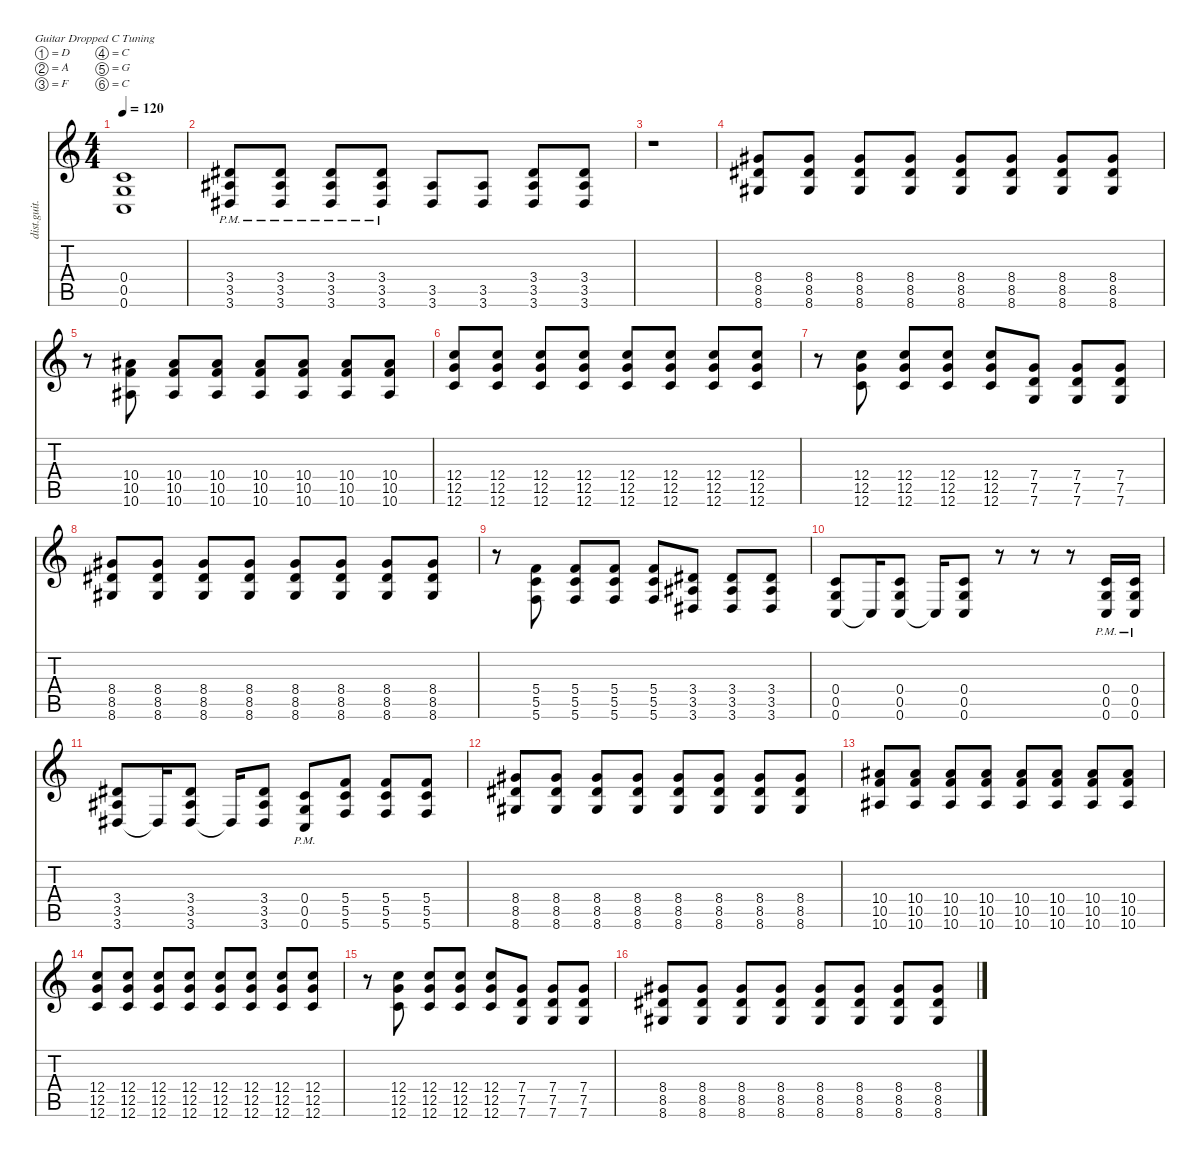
\defaultSystemsLayout 4
\hideDynamics
\bracketExtendMode nobrackets
\otherSystemsTrackNameOrientation horizontal
\track ("riff" "dist.guit.") {instrument distortionguitar}
\staff {score tabs}
\tuning (D4 A3 F3 C3 G2 C2)
\ts (4 4)
\tempo 120
\clef g2
\ks c
(0.5 0.6 0.4).1{dy mf beam Up} |
(3.6{pm acc #} 3.5{pm acc #} 3.4{pm acc #}).8{beam Up} (3.4{pm acc #} 3.5{pm acc #} 3.6{pm acc #}).8{beam Up} (3.5{pm acc #} 3.6{pm acc #} 3.4{pm acc #}).8{beam Up} (3.6{pm acc #} 3.5{pm acc #} 3.4{pm acc #}).8{beam Up} (3.6{acc #} 3.5{acc #}).8{beam Up} (3.6{acc #} 3.5{acc #}).8{beam Up} (3.6{acc #} 3.5{acc #} 3.4{acc #}).8{beam Up} (3.6{acc #} 3.5{acc #} 3.4{acc #}).8{beam Up} |
r.1{beam Down} |
(8.6{acc #} 8.4{acc #} 8.5{acc #}).8{beam Up} (8.6{acc #} 8.5{acc #} 8.4{acc #}).8{beam Up} (8.6{acc #} 8.4{acc #} 8.5{acc #}).8{beam Up} (8.6{acc #} 8.5{acc #} 8.4{acc #}).8{beam Up} (8.6{acc #} 8.4{acc #} 8.5{acc #}).8{beam Up} (8.6{acc #} 8.5{acc #} 8.4{acc #}).8{beam Up} (8.6{acc #} 8.4{acc #} 8.5{acc #}).8{beam Up} (8.6{acc #} 8.5{acc #} 8.4{acc #}).8{beam Up} |
r.8{beam Down} (10.6{acc #} 10.5 10.4{acc #}).8{beam Up} (10.6{acc #} 10.5 10.4{acc #}).8{beam Up} (10.6{acc #} 10.5 10.4{acc #}).8{beam Up} (10.6{acc #} 10.5 10.4{acc #}).8{beam Up} (10.6{acc #} 10.5 10.4{acc #}).8{beam Up} (10.6{acc #} 10.4{acc #} 10.5).8{beam Up} (10.6{acc #} 10.5 10.4{acc #}).8{beam Up} |
(12.6 12.5 12.4).8{beam Up} (12.6 12.5 12.4).8{beam Up} (12.6 12.5 12.4).8{beam Up} (12.6 12.5 12.4).8{beam Up} (12.6 12.5 12.4).8{beam Up} (12.6 12.5 12.4).8{beam Up} (12.6 12.5 12.4).8{beam Up} (12.6 12.5 12.4).8{beam Up} |
r.8{beam Down} (12.6 12.4 12.5).8{beam Up} (12.6 12.5 12.4).8{beam Up} (12.6 12.4 12.5).8{beam Up} (12.6 12.5 12.4).8{beam Up} (7.6 7.4 7.5).8{beam Up} (7.6 7.5 7.4).8{beam Up} (7.6 7.5 7.4).8{beam Up} |
(8.6{acc #} 8.5{acc #} 8.4{acc #}).8{beam Up} (8.6{acc #} 8.5{acc #} 8.4{acc #}).8{beam Up} (8.6{acc #} 8.5{acc #} 8.4{acc #}).8{beam Up} (8.6{acc #} 8.5{acc #} 8.4{acc #}).8{beam Up} (8.6{acc #} 8.5{acc #} 8.4{acc #}).8{beam Up} (8.6{acc #} 8.5{acc #} 8.4{acc #}).8{beam Up} (8.6{acc #} 8.5{acc #} 8.4{acc #}).8{beam Up} (8.6{acc #} 8.5{acc #} 8.4{acc #}).8{beam Up} |
r.8{beam Down} (5.6 5.5 5.4).8{beam Up} (5.6 5.4 5.5).8{beam Up} (5.6 5.5 5.4).8{beam Up} (5.6 5.4 5.5).8{beam Up} (3.6{acc #} 3.5{acc #} 3.4{acc #}).8{beam Up} (3.6{acc #} 3.4{acc #} 3.5{acc #}).8{beam Up} (3.6{acc #} 3.5{acc #} 3.4{acc #}).8{beam Up} |
(0.6 0.5 0.4).8{beam Up} 0.6{t}.16{beam Up} (0.6 0.4 0.5).8{beam Up} 0.6{t}.16{beam Up} (0.6 0.5 0.4).8{beam Up} r.8{beam Up} r.8{beam Up} r.8{beam Up} (0.6{pm} 0.5{pm} 0.4{pm}).16{beam Up} (0.5{pm} 0.6{pm} 0.4{pm}).16{beam Up} |
(3.6{acc #} 3.5{acc #} 3.4{acc #}).8{beam Up} 3.6{t acc #}.16{beam Up} (3.6{acc #} 3.4{acc #} 3.5{acc #}).8{beam Up} 3.6{t acc #}.16{beam Up} (3.6{acc #} 3.5{acc #} 3.4{acc #}).8{beam Up} (0.6{pm} 0.5{pm} 0.4{pm}).8{beam Up} (5.6 5.5 5.4).8{beam Up} (5.6 5.4 5.5).8{beam Up} (5.6 5.5 5.4).8{beam Up} |
(8.6{acc #} 8.5{acc #} 8.4{acc #}).8{beam Up} (8.6{acc #} 8.5{acc #} 8.4{acc #}).8{beam Up} (8.6{acc #} 8.5{acc #} 8.4{acc #}).8{beam Up} (8.6{acc #} 8.5{acc #} 8.4{acc #}).8{beam Up} (8.6{acc #} 8.5{acc #} 8.4{acc #}).8{beam Up} (8.6{acc #} 8.5{acc #} 8.4{acc #}).8{beam Up} (8.6{acc #} 8.5{acc #} 8.4{acc #}).8{beam Up} (8.6{acc #} 8.5{acc #} 8.4{acc #}).8{beam Up} |
(10.6{acc #} 10.5 10.4{acc #}).8{beam Up} (10.6{acc #} 10.5 10.4{acc #}).8{beam Up} (10.6{acc #} 10.5 10.4{acc #}).8{beam Up} (10.6{acc #} 10.5 10.4{acc #}).8{beam Up} (10.6{acc #} 10.5 10.4{acc #}).8{beam Up} (10.6{acc #} 10.5 10.4{acc #}).8{beam Up} (10.6{acc #} 10.5 10.4{acc #}).8{beam Up} (10.6{acc #} 10.5 10.4{acc #}).8{beam Up} |
(12.6 12.5 12.4).8{beam Up} (12.6 12.5 12.4).8{beam Up} (12.6 12.5 12.4).8{beam Up} (12.6 12.5 12.4).8{beam Up} (12.6 12.5 12.4).8{beam Up} (12.6 12.5 12.4).8{beam Up} (12.6 12.5 12.4).8{beam Up} (12.6 12.5 12.4).8{beam Up} |
r.8{beam Down} (12.6 12.4 12.5).8{beam Up} (12.6 12.5 12.4).8{beam Up} (12.6 12.4 12.5).8{beam Up} (12.6 12.5 12.4).8{beam Up} (7.6 7.4 7.5).8{beam Up} (7.6 7.5 7.4).8{beam Up} (7.6 7.4 7.5).8{beam Up} |
(8.6{acc #} 8.5{acc #} 8.4{acc #}).8{beam Up} (8.6{acc #} 8.5{acc #} 8.4{acc #}).8{beam Up} (8.6{acc #} 8.5{acc #} 8.4{acc #}).8{beam Up} (8.6{acc #} 8.5{acc #} 8.4{acc #}).8{beam Up} (8.6{acc #} 8.5{acc #} 8.4{acc #}).8{beam Up} (8.6{acc #} 8.5{acc #} 8.4{acc #}).8{beam Up} (8.6{acc #} 8.5{acc #} 8.4{acc #}).8{beam Up} (8.6{acc #} 8.5{acc #} 8.4{acc #}).8{beam Up}
